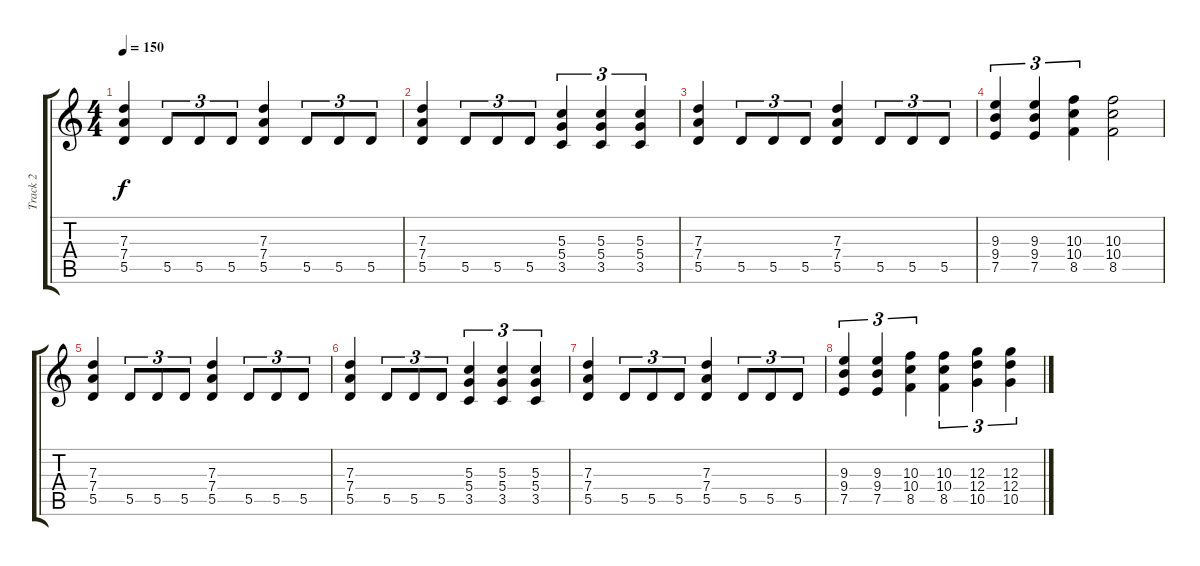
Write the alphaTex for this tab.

\track ("Track 2" "Track 2") {instrument distortionguitar}
\staff {score tabs}
\tuning (E4 B3 G3 D3 A2 E2) {hide}
\ts (4 4)
\tempo 150
\clef g2
\ks c
(7.3 7.4 5.5).4{dy f} 5.5.8{tu (3 2)} 5.5.8{tu (3 2)} 5.5.8{tu (3 2)} (7.3 7.4 5.5).4 5.5.8{tu (3 2)} 5.5.8{tu (3 2)} 5.5.8{tu (3 2)} |
(7.3 7.4 5.5).4 5.5.8{tu (3 2)} 5.5.8{tu (3 2)} 5.5.8{tu (3 2)} (5.3 5.4 3.5).4{tu (3 2)} (5.3 5.4 3.5).4{tu (3 2)} (5.3 5.4 3.5).4{tu (3 2)} |
(7.3 7.4 5.5).4 5.5.8{tu (3 2)} 5.5.8{tu (3 2)} 5.5.8{tu (3 2)} (7.3 7.4 5.5).4 5.5.8{tu (3 2)} 5.5.8{tu (3 2)} 5.5.8{tu (3 2)} |
(9.3 9.4 7.5).4{tu (3 2)} (9.3 9.4 7.5).4{tu (3 2)} (10.3 10.4 8.5).4{tu (3 2)} (10.3 10.4 8.5).2 |
(7.3 7.4 5.5).4 5.5.8{tu (3 2)} 5.5.8{tu (3 2)} 5.5.8{tu (3 2)} (7.3 7.4 5.5).4 5.5.8{tu (3 2)} 5.5.8{tu (3 2)} 5.5.8{tu (3 2)} |
(7.3 7.4 5.5).4 5.5.8{tu (3 2)} 5.5.8{tu (3 2)} 5.5.8{tu (3 2)} (5.3 5.4 3.5).4{tu (3 2)} (5.3 5.4 3.5).4{tu (3 2)} (5.3 5.4 3.5).4{tu (3 2)} |
(7.3 7.4 5.5).4 5.5.8{tu (3 2)} 5.5.8{tu (3 2)} 5.5.8{tu (3 2)} (7.3 7.4 5.5).4 5.5.8{tu (3 2)} 5.5.8{tu (3 2)} 5.5.8{tu (3 2)} |
(9.3 9.4 7.5).4{tu (3 2)} (9.3 9.4 7.5).4{tu (3 2)} (10.3 10.4 8.5).4{tu (3 2)} (10.3 10.4 8.5).4{tu (3 2)} (12.3 12.4 10.5).4{tu (3 2)} (12.3 12.4 10.5).4{tu (3 2)}
